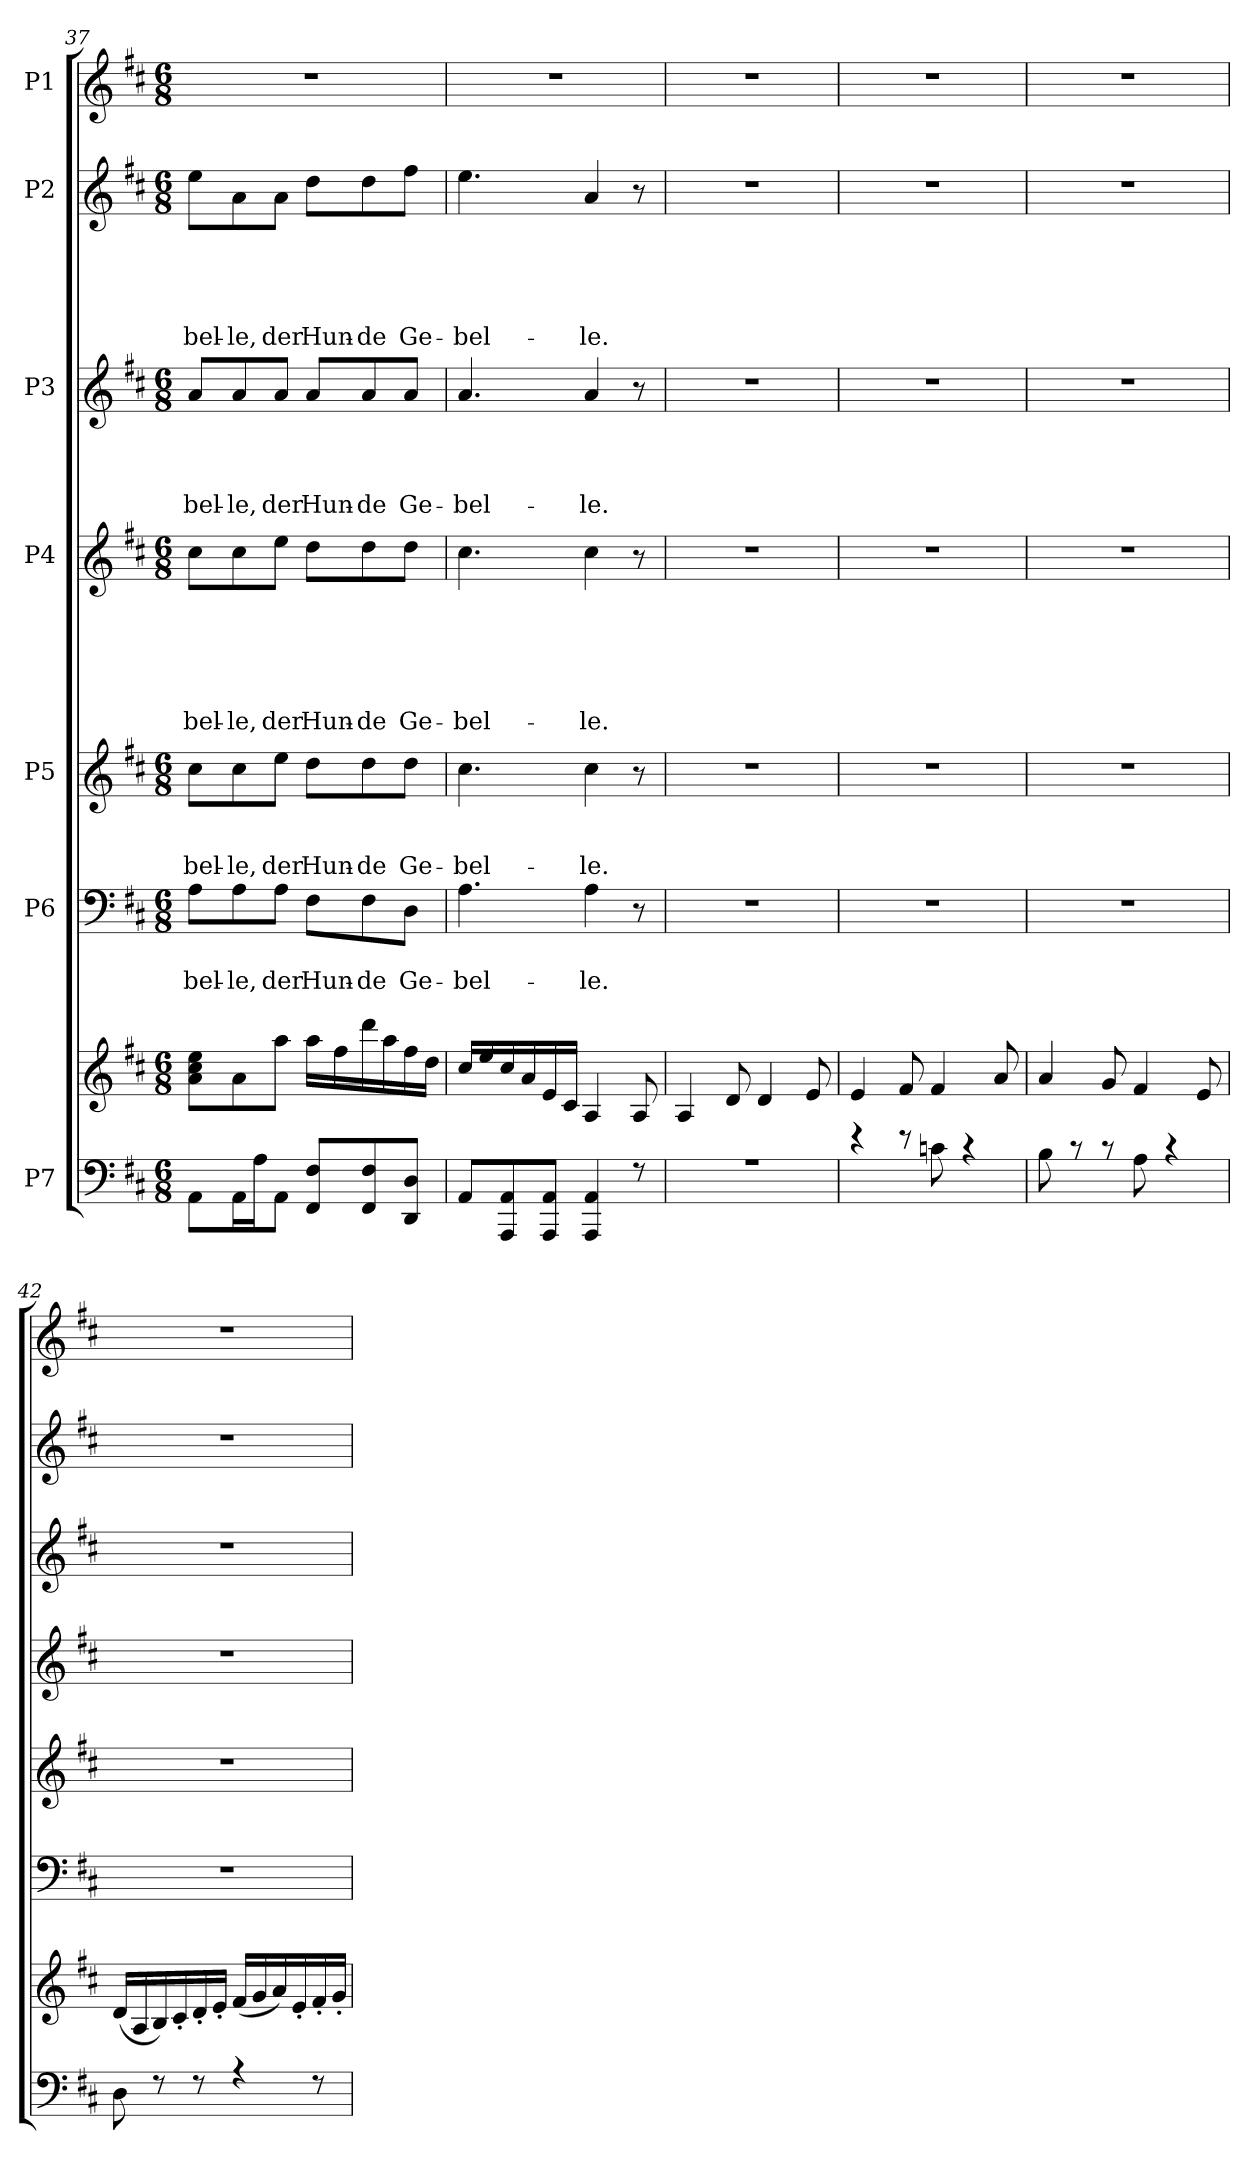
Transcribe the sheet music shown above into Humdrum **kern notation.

**kern	**kern	**kern	**text	**text	**kern	**text	**text	**text	**kern	**text	**text	**text	**text	**text	**text	**kern	**text	**text	**text	**text	**kern	**text	**text	**text	**text	**text	**kern
*part7	*part7	*part6	*part6	*part6	*part5	*part5	*part5	*part5	*part4	*part4	*part4	*part4	*part4	*part4	*part4	*part3	*part3	*part3	*part3	*part3	*part2	*part2	*part2	*part2	*part2	*part2	*part1
*staff8	*staff7	*staff6	*staff6	*staff6	*staff5	*staff5	*staff5	*staff5	*staff4	*staff4	*staff4	*staff4	*staff4	*staff4	*staff4	*staff3	*staff3	*staff3	*staff3	*staff3	*staff2	*staff2	*staff2	*staff2	*staff2	*staff2	*staff1
*I"P7	*	*I"P6	*	*	*I"P5	*	*	*	*I"P4	*	*	*	*	*	*	*I"P3	*	*	*	*	*I"P2	*	*	*	*	*	*I"P1
*clefF4	*clefG2	*clefF4	*	*	*clefG2	*	*	*	*clefG2	*	*	*	*	*	*	*clefG2	*	*	*	*	*clefG2	*	*	*	*	*	*clefG2
*	*	*	*	*	*ITrd7c12	*	*	*	*ITrd7c12	*	*	*	*	*	*	*	*	*	*	*	*	*	*	*	*	*	*ITrd7c12
*k[f#c#]	*k[f#c#]	*k[f#c#]	*	*	*k[f#c#]	*	*	*	*k[f#c#]	*	*	*	*	*	*	*k[f#c#]	*	*	*	*	*k[f#c#]	*	*	*	*	*	*k[f#c#]
*D:	*D:	*D:	*	*	*D:	*	*	*	*D:	*	*	*	*	*	*	*D:	*	*	*	*	*D:	*	*	*	*	*	*D:
*M6/8	*M6/8	*M6/8	*	*	*M6/8	*	*	*	*M6/8	*	*	*	*	*	*	*M6/8	*	*	*	*	*M6/8	*	*	*	*	*	*M6/8
=37	=37	=37	=37	=37	=37	=37	=37	=37	=37	=37	=37	=37	=37	=37	=37	=37	=37	=37	=37	=37	=37	=37	=37	=37	=37	=37	=37
*^	*^	*	*	*	*	*	*	*	*	*	*	*	*	*	*	*	*	*	*	*	*	*	*	*	*	*	*
!	!	!	!	!	!	!LO:LY:b	!	!	!	!LO:LY:b	!	!	!	!	!	!	!LO:LY:b	!	!	!	!	!LO:LY:b	!	!	!	!	!	!LO:LY:b	!LO:N:vis=1
8AA\L	2.ryy	2.ryy	8a\ 8cc#\ 8ee\L	8A\L	.	-bel-	8c#\L	.	.	-bel-	8c#\L	.	.	.	.	.	-bel-	8a/L	.	.	.	-bel-	8ee\L	.	.	.	.	-bel-	2.r
!	!	!	!	!	!	!LO:LY:b	!	!	!	!LO:LY:b	!	!	!	!	!	!	!LO:LY:b	!	!	!	!	!LO:LY:b	!	!	!	!	!	!LO:LY:b	!
16AA\L	.	.	8a\	8A\	.	-le,	8c#\	.	.	-le,	8c#\	.	.	.	.	.	-le,	8a/	.	.	.	-le,	8a\	.	.	.	.	-le,	.
16A\J	.	.	.	.	.	.	.	.	.	.	.	.	.	.	.	.	.	.	.	.	.	.	.	.	.	.	.	.	.
!	!	!	!	!	!	!LO:LY:b	!	!	!	!LO:LY:b	!	!	!	!	!	!	!LO:LY:b	!	!	!	!	!LO:LY:b	!	!	!	!	!	!LO:LY:b	!
8AA\J	.	.	8aa\J	8A\J	.	der	8e\J	.	.	der	8e\J	.	.	.	.	.	der	8a/J	.	.	.	der	8a\J	.	.	.	.	der	.
!	!	!	!	!	!	!LO:LY:b	!	!	!	!LO:LY:b	!	!	!	!	!	!	!LO:LY:b	!	!	!	!	!LO:LY:b	!	!	!	!	!	!LO:LY:b	!
8FF#/ 8F#/L	.	.	16aa\LL	8F#\L	.	Hun-	8d\L	.	.	Hun-	8d\L	.	.	.	.	.	Hun-	8a/L	.	.	.	Hun-	8dd\L	.	.	.	.	Hun-	.
.	.	.	16ff#\	.	.	.	.	.	.	.	.	.	.	.	.	.	.	.	.	.	.	.	.	.	.	.	.	.	.
!	!	!	!	!	!	!LO:LY:b	!	!	!	!LO:LY:b	!	!	!	!	!	!	!LO:LY:b	!	!	!	!	!LO:LY:b	!	!	!	!	!	!LO:LY:b	!
8FF#/ 8F#/	.	.	16ddd\	8F#\	.	-de	8d\	.	.	-de	8d\	.	.	.	.	.	-de	8a/	.	.	.	-de	8dd\	.	.	.	.	-de	.
.	.	.	16aa\	.	.	.	.	.	.	.	.	.	.	.	.	.	.	.	.	.	.	.	.	.	.	.	.	.	.
!	!	!	!	!	!	!LO:LY:b	!	!	!	!LO:LY:b	!	!	!	!	!	!	!LO:LY:b	!	!	!	!	!LO:LY:b	!	!	!	!	!	!LO:LY:b	!
8DD/ 8D/J	.	.	16ff#\	8D\J	.	Ge-	8d\J	.	.	Ge-	8d\J	.	.	.	.	.	Ge-	8a/J	.	.	.	Ge-	8ff#\J	.	.	.	.	Ge-	.
.	.	.	16dd\JJ	.	.	.	.	.	.	.	.	.	.	.	.	.	.	.	.	.	.	.	.	.	.	.	.	.	.
!!LO:PB:g=z
=38	=38	=38	=38	=38	=38	=38	=38	=38	=38	=38	=38	=38	=38	=38	=38	=38	=38	=38	=38	=38	=38	=38	=38	=38	=38	=38	=38	=38	=38
!	!	!	!	!	!	!LO:LY:b	!	!	!	!LO:LY:b	!	!	!	!	!	!	!LO:LY:b	!	!	!	!	!LO:LY:b	!	!	!	!	!	!LO:LY:b	!LO:N:vis=1
8AA/L	2.ryy	2.ryy	16cc#/LL	4.A\	.	-bel-	4.c#\	.	.	-bel-	4.c#\	.	.	.	.	.	-bel-	4.a/	.	.	.	-bel-	4.ee\	.	.	.	.	-bel-	2.r
.	.	.	16ee/	.	.	.	.	.	.	.	.	.	.	.	.	.	.	.	.	.	.	.	.	.	.	.	.	.	.
8AAA/ 8AA/	.	.	16cc#/	.	.	.	.	.	.	.	.	.	.	.	.	.	.	.	.	.	.	.	.	.	.	.	.	.	.
.	.	.	16a/	.	.	.	.	.	.	.	.	.	.	.	.	.	.	.	.	.	.	.	.	.	.	.	.	.	.
8AAA/ 8AA/J	.	.	16e/	.	.	.	.	.	.	.	.	.	.	.	.	.	.	.	.	.	.	.	.	.	.	.	.	.	.
.	.	.	16c#/JJ	.	.	.	.	.	.	.	.	.	.	.	.	.	.	.	.	.	.	.	.	.	.	.	.	.	.
!	!	!	!	!	!	!LO:LY:b	!	!	!	!LO:LY:b	!	!	!	!	!	!	!LO:LY:b	!	!	!	!	!LO:LY:b	!	!	!	!	!	!LO:LY:b	!
4AAA/ 4AA/	.	.	4A/	4A\	.	-le.	4c#\	.	.	-le.	4c#\	.	.	.	.	.	-le.	4a/	.	.	.	-le.	4a/	.	.	.	.	-le.	.
8r	.	.	8A/	8r	.	.	8r	.	.	.	8r	.	.	.	.	.	.	8r	.	.	.	.	8r	.	.	.	.	.	.
=39	=39	=39	=39	=39	=39	=39	=39	=39	=39	=39	=39	=39	=39	=39	=39	=39	=39	=39	=39	=39	=39	=39	=39	=39	=39	=39	=39	=39	=39
!LO:N:vis=1	!	!	!	!LO:N:vis=1	!	!	!LO:N:vis=1	!	!	!	!LO:N:vis=1	!	!	!	!	!	!	!LO:N:vis=1	!	!	!	!	!LO:N:vis=1	!	!	!	!	!	!LO:N:vis=1
2.r	2.ryy	2.ryy	4A/	2.r	.	.	2.r	.	.	.	2.r	.	.	.	.	.	.	2.r	.	.	.	.	2.r	.	.	.	.	.	2.r
.	.	.	8d/	.	.	.	.	.	.	.	.	.	.	.	.	.	.	.	.	.	.	.	.	.	.	.	.	.	.
.	.	.	4d/	.	.	.	.	.	.	.	.	.	.	.	.	.	.	.	.	.	.	.	.	.	.	.	.	.	.
.	.	.	8e/	.	.	.	.	.	.	.	.	.	.	.	.	.	.	.	.	.	.	.	.	.	.	.	.	.	.
=40	=40	=40	=40	=40	=40	=40	=40	=40	=40	=40	=40	=40	=40	=40	=40	=40	=40	=40	=40	=40	=40	=40	=40	=40	=40	=40	=40	=40	=40
!	!	!	!	!LO:N:vis=1	!	!	!LO:N:vis=1	!	!	!	!LO:N:vis=1	!	!	!	!	!	!	!LO:N:vis=1	!	!	!	!	!LO:N:vis=1	!	!	!	!	!	!LO:N:vis=1
4r	2.ryy	2.ryy	4e/	2.r	.	.	2.r	.	.	.	2.r	.	.	.	.	.	.	2.r	.	.	.	.	2.r	.	.	.	.	.	2.r
8r	.	.	8f#/	.	.	.	.	.	.	.	.	.	.	.	.	.	.	.	.	.	.	.	.	.	.	.	.	.	.
8cn\	.	.	4f#/	.	.	.	.	.	.	.	.	.	.	.	.	.	.	.	.	.	.	.	.	.	.	.	.	.	.
4r	.	.	.	.	.	.	.	.	.	.	.	.	.	.	.	.	.	.	.	.	.	.	.	.	.	.	.	.	.
.	.	.	8a/	.	.	.	.	.	.	.	.	.	.	.	.	.	.	.	.	.	.	.	.	.	.	.	.	.	.
=41	=41	=41	=41	=41	=41	=41	=41	=41	=41	=41	=41	=41	=41	=41	=41	=41	=41	=41	=41	=41	=41	=41	=41	=41	=41	=41	=41	=41	=41
!	!	!	!	!LO:N:vis=1	!	!	!LO:N:vis=1	!	!	!	!LO:N:vis=1	!	!	!	!	!	!	!LO:N:vis=1	!	!	!	!	!LO:N:vis=1	!	!	!	!	!	!LO:N:vis=1
8B\	2.ryy	2.ryy	4a/	2.r	.	.	2.r	.	.	.	2.r	.	.	.	.	.	.	2.r	.	.	.	.	2.r	.	.	.	.	.	2.r
8r	.	.	.	.	.	.	.	.	.	.	.	.	.	.	.	.	.	.	.	.	.	.	.	.	.	.	.	.	.
8r	.	.	8g/	.	.	.	.	.	.	.	.	.	.	.	.	.	.	.	.	.	.	.	.	.	.	.	.	.	.
8A\	.	.	4f#/	.	.	.	.	.	.	.	.	.	.	.	.	.	.	.	.	.	.	.	.	.	.	.	.	.	.
4r	.	.	.	.	.	.	.	.	.	.	.	.	.	.	.	.	.	.	.	.	.	.	.	.	.	.	.	.	.
.	.	.	8e/	.	.	.	.	.	.	.	.	.	.	.	.	.	.	.	.	.	.	.	.	.	.	.	.	.	.
=42	=42	=42	=42	=42	=42	=42	=42	=42	=42	=42	=42	=42	=42	=42	=42	=42	=42	=42	=42	=42	=42	=42	=42	=42	=42	=42	=42	=42	=42
!	!	!	!	!LO:N:vis=1	!	!	!LO:N:vis=1	!	!	!	!LO:N:vis=1	!	!	!	!	!	!	!LO:N:vis=1	!	!	!	!	!LO:N:vis=1	!	!	!	!	!	!LO:N:vis=1
8D\	2.ryy	2.ryy	(<16d/LL	2.r	.	.	2.r	.	.	.	2.r	.	.	.	.	.	.	2.r	.	.	.	.	2.r	.	.	.	.	.	2.r
.	.	.	16A/	.	.	.	.	.	.	.	.	.	.	.	.	.	.	.	.	.	.	.	.	.	.	.	.	.	.
8r	.	.	16B/)	.	.	.	.	.	.	.	.	.	.	.	.	.	.	.	.	.	.	.	.	.	.	.	.	.	.
.	.	.	16c#'>/	.	.	.	.	.	.	.	.	.	.	.	.	.	.	.	.	.	.	.	.	.	.	.	.	.	.
8r	.	.	16d'>/	.	.	.	.	.	.	.	.	.	.	.	.	.	.	.	.	.	.	.	.	.	.	.	.	.	.
.	.	.	16e'>/JJ	.	.	.	.	.	.	.	.	.	.	.	.	.	.	.	.	.	.	.	.	.	.	.	.	.	.
4r	.	.	(<16f#/LL	.	.	.	.	.	.	.	.	.	.	.	.	.	.	.	.	.	.	.	.	.	.	.	.	.	.
.	.	.	16g/	.	.	.	.	.	.	.	.	.	.	.	.	.	.	.	.	.	.	.	.	.	.	.	.	.	.
.	.	.	16a/)	.	.	.	.	.	.	.	.	.	.	.	.	.	.	.	.	.	.	.	.	.	.	.	.	.	.
.	.	.	16e'>/	.	.	.	.	.	.	.	.	.	.	.	.	.	.	.	.	.	.	.	.	.	.	.	.	.	.
8r	.	.	16f#'>/	.	.	.	.	.	.	.	.	.	.	.	.	.	.	.	.	.	.	.	.	.	.	.	.	.	.
.	.	.	16g'>/JJ	.	.	.	.	.	.	.	.	.	.	.	.	.	.	.	.	.	.	.	.	.	.	.	.	.	.
*v	*v	*	*	*	*	*	*	*	*	*	*	*	*	*	*	*	*	*	*	*	*	*	*	*	*	*	*	*	*
*	*v	*v	*	*	*	*	*	*	*	*	*	*	*	*	*	*	*	*	*	*	*	*	*	*	*	*	*	*
=	=	=	=	=	=	=	=	=	=	=	=	=	=	=	=	=	=	=	=	=	=	=	=	=	=	=	=
*-	*-	*-	*-	*-	*-	*-	*-	*-	*-	*-	*-	*-	*-	*-	*-	*-	*-	*-	*-	*-	*-	*-	*-	*-	*-	*-	*-
